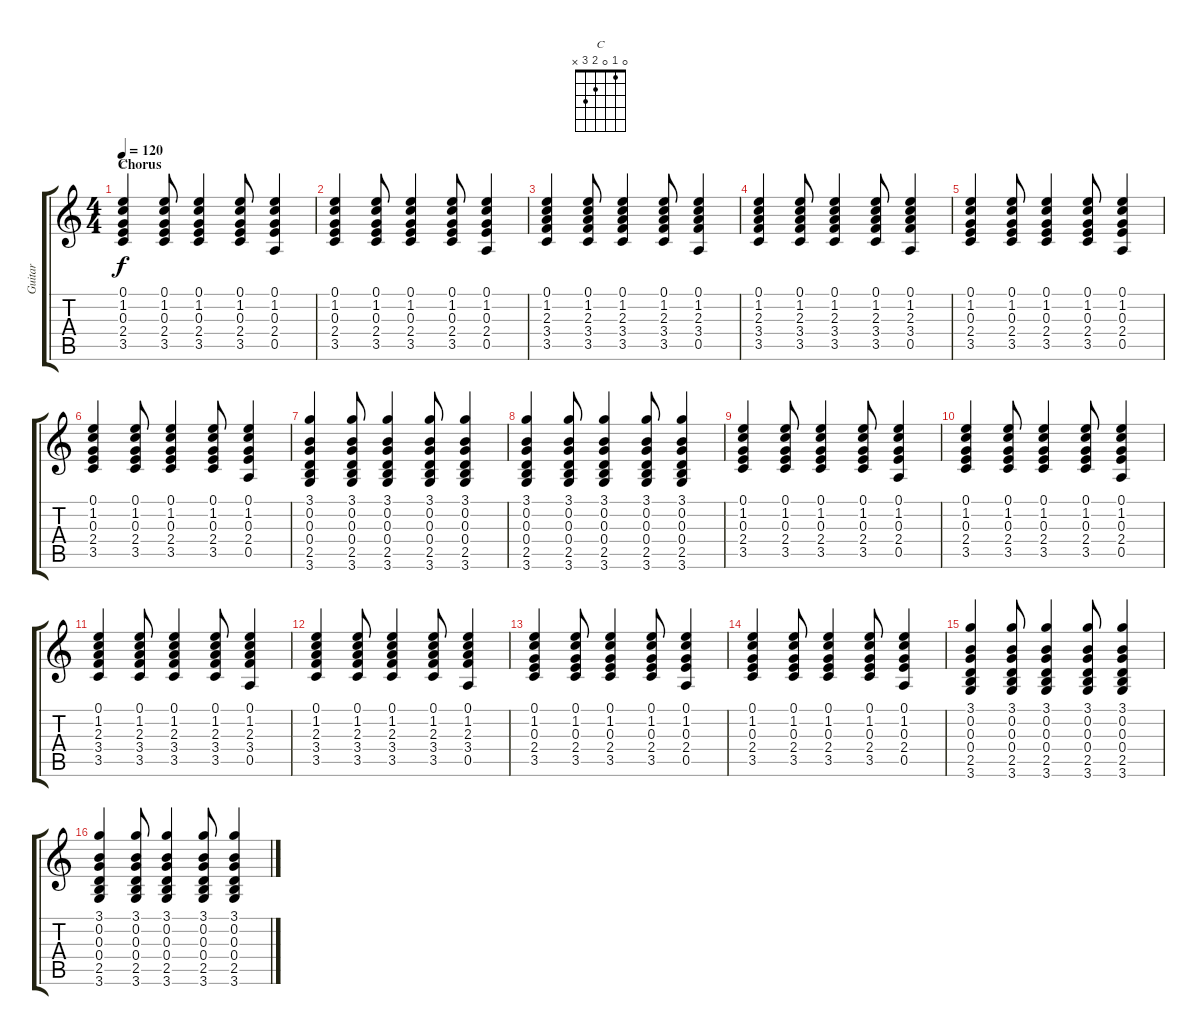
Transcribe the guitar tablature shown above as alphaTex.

\track ("Guitar" "Guitar") {instrument acousticguitarsteel}
\staff {score tabs}
\tuning (E4 B3 G3 D3 A2 E2) {hide}
\chord ("C" 0 1 0 2 3 x)
\ts (4 4)
\section ("" "Chorus")
\tempo 120
\clef g2
\ks c
(0.1 1.2 0.3 2.4 3.5).4{ch "C" dy f} (0.1 1.2 0.3 2.4 3.5).8 (0.1 1.2 0.3 2.4 3.5).4 (0.1 1.2 0.3 2.4 3.5).8 (0.1 1.2 0.3 2.4 0.5).4 |
(0.1 1.2 0.3 2.4 3.5).4 (0.1 1.2 0.3 2.4 3.5).8 (0.1 1.2 0.3 2.4 3.5).4 (0.1 1.2 0.3 2.4 3.5).8 (0.1 1.2 0.3 2.4 0.5).4 |
(0.1 1.2 2.3 3.4 3.5).4 (0.1 1.2 2.3 3.4 3.5).8 (0.1 1.2 2.3 3.4 3.5).4 (0.1 1.2 2.3 3.4 3.5).8 (0.1 1.2 2.3 3.4 0.5).4 |
(0.1 1.2 2.3 3.4 3.5).4 (0.1 1.2 2.3 3.4 3.5).8 (0.1 1.2 2.3 3.4 3.5).4 (0.1 1.2 2.3 3.4 3.5).8 (0.1 1.2 2.3 3.4 0.5).4 |
(0.1 1.2 0.3 2.4 3.5).4 (0.1 1.2 0.3 2.4 3.5).8 (0.1 1.2 0.3 2.4 3.5).4 (0.1 1.2 0.3 2.4 3.5).8 (0.1 1.2 0.3 2.4 0.5).4 |
(0.1 1.2 0.3 2.4 3.5).4 (0.1 1.2 0.3 2.4 3.5).8 (0.1 1.2 0.3 2.4 3.5).4 (0.1 1.2 0.3 2.4 3.5).8 (0.1 1.2 0.3 2.4 0.5).4 |
(3.1 0.2 0.3 0.4 2.5 3.6).4 (3.1 0.2 0.3 0.4 2.5 3.6).8 (3.1 0.2 0.3 0.4 2.5 3.6).4 (3.1 0.2 0.3 0.4 2.5 3.6).8 (3.1 0.2 0.3 0.4 2.5 3.6).4 |
(3.1 0.2 0.3 0.4 2.5 3.6).4 (3.1 0.2 0.3 0.4 2.5 3.6).8 (3.1 0.2 0.3 0.4 2.5 3.6).4 (3.1 0.2 0.3 0.4 2.5 3.6).8 (3.1 0.2 0.3 0.4 2.5 3.6).4 |
(0.1 1.2 0.3 2.4 3.5).4 (0.1 1.2 0.3 2.4 3.5).8 (0.1 1.2 0.3 2.4 3.5).4 (0.1 1.2 0.3 2.4 3.5).8 (0.1 1.2 0.3 2.4 0.5).4 |
(0.1 1.2 0.3 2.4 3.5).4 (0.1 1.2 0.3 2.4 3.5).8 (0.1 1.2 0.3 2.4 3.5).4 (0.1 1.2 0.3 2.4 3.5).8 (0.1 1.2 0.3 2.4 0.5).4 |
(0.1 1.2 2.3 3.4 3.5).4 (0.1 1.2 2.3 3.4 3.5).8 (0.1 1.2 2.3 3.4 3.5).4 (0.1 1.2 2.3 3.4 3.5).8 (0.1 1.2 2.3 3.4 0.5).4 |
(0.1 1.2 2.3 3.4 3.5).4 (0.1 1.2 2.3 3.4 3.5).8 (0.1 1.2 2.3 3.4 3.5).4 (0.1 1.2 2.3 3.4 3.5).8 (0.1 1.2 2.3 3.4 0.5).4 |
(0.1 1.2 0.3 2.4 3.5).4 (0.1 1.2 0.3 2.4 3.5).8 (0.1 1.2 0.3 2.4 3.5).4 (0.1 1.2 0.3 2.4 3.5).8 (0.1 1.2 0.3 2.4 0.5).4 |
(0.1 1.2 0.3 2.4 3.5).4 (0.1 1.2 0.3 2.4 3.5).8 (0.1 1.2 0.3 2.4 3.5).4 (0.1 1.2 0.3 2.4 3.5).8 (0.1 1.2 0.3 2.4 0.5).4 |
(3.1 0.2 0.3 0.4 2.5 3.6).4 (3.1 0.2 0.3 0.4 2.5 3.6).8 (3.1 0.2 0.3 0.4 2.5 3.6).4 (3.1 0.2 0.3 0.4 2.5 3.6).8 (3.1 0.2 0.3 0.4 2.5 3.6).4 |
(3.1 0.2 0.3 0.4 2.5 3.6).4 (3.1 0.2 0.3 0.4 2.5 3.6).8 (3.1 0.2 0.3 0.4 2.5 3.6).4 (3.1 0.2 0.3 0.4 2.5 3.6).8 (3.1 0.2 0.3 0.4 2.5 3.6).4
